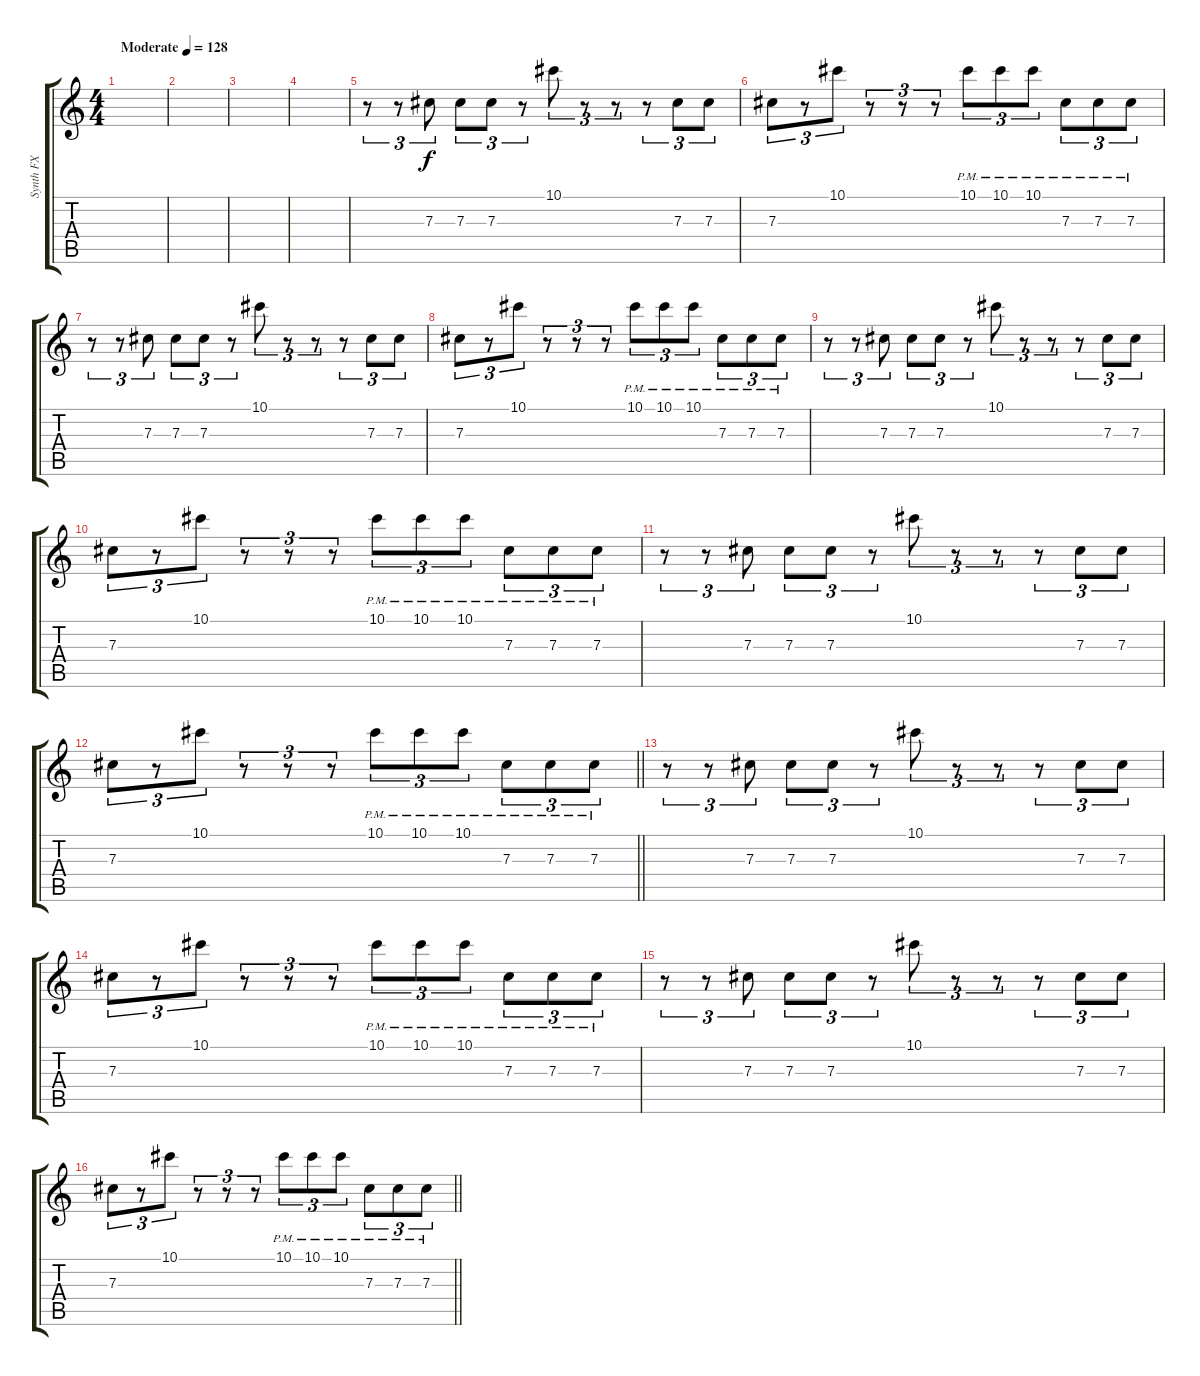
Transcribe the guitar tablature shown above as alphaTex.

\track ("Synth FX" "Synth FX") {instrument synthbass1}
\staff {score tabs}
\tuning (Eb4 Bb3 Gb3 Db3 Ab2 Db2) {hide}
\ts (4 4)
\tempo (128 "Moderate")
\clef g2
\ks c
|
|
|
|
r.8{tu (3 2)} r.8{tu (3 2)} 7.3.8{tu (3 2)} 7.3.8{tu (3 2)} 7.3.8{tu (3 2)} r.8{tu (3 2)} 10.1.8{tu (3 2)} r.8{tu (3 2)} r.8{tu (3 2)} r.8{tu (3 2)} 7.3.8{tu (3 2)} 7.3.8{tu (3 2)} |
7.3.8{tu (3 2)} r.8{tu (3 2)} 10.1.8{tu (3 2)} r.8{tu (3 2)} r.8{tu (3 2)} r.8{tu (3 2)} 10.1{pm}.8{tu (3 2)} 10.1{pm}.8{tu (3 2)} 10.1{pm}.8{tu (3 2)} 7.3{pm}.8{tu (3 2)} 7.3{pm}.8{tu (3 2)} 7.3{pm}.8{tu (3 2)} |
r.8{tu (3 2)} r.8{tu (3 2)} 7.3.8{tu (3 2)} 7.3.8{tu (3 2)} 7.3.8{tu (3 2)} r.8{tu (3 2)} 10.1.8{tu (3 2)} r.8{tu (3 2)} r.8{tu (3 2)} r.8{tu (3 2)} 7.3.8{tu (3 2)} 7.3.8{tu (3 2)} |
7.3.8{tu (3 2)} r.8{tu (3 2)} 10.1.8{tu (3 2)} r.8{tu (3 2)} r.8{tu (3 2)} r.8{tu (3 2)} 10.1{pm}.8{tu (3 2)} 10.1{pm}.8{tu (3 2)} 10.1{pm}.8{tu (3 2)} 7.3{pm}.8{tu (3 2)} 7.3{pm}.8{tu (3 2)} 7.3{pm}.8{tu (3 2)} |
r.8{tu (3 2)} r.8{tu (3 2)} 7.3.8{tu (3 2)} 7.3.8{tu (3 2)} 7.3.8{tu (3 2)} r.8{tu (3 2)} 10.1.8{tu (3 2)} r.8{tu (3 2)} r.8{tu (3 2)} r.8{tu (3 2)} 7.3.8{tu (3 2)} 7.3.8{tu (3 2)} |
7.3.8{tu (3 2)} r.8{tu (3 2)} 10.1.8{tu (3 2)} r.8{tu (3 2)} r.8{tu (3 2)} r.8{tu (3 2)} 10.1{pm}.8{tu (3 2)} 10.1{pm}.8{tu (3 2)} 10.1{pm}.8{tu (3 2)} 7.3{pm}.8{tu (3 2)} 7.3{pm}.8{tu (3 2)} 7.3{pm}.8{tu (3 2)} |
r.8{tu (3 2)} r.8{tu (3 2)} 7.3.8{tu (3 2)} 7.3.8{tu (3 2)} 7.3.8{tu (3 2)} r.8{tu (3 2)} 10.1.8{tu (3 2)} r.8{tu (3 2)} r.8{tu (3 2)} r.8{tu (3 2)} 7.3.8{tu (3 2)} 7.3.8{tu (3 2)} |
\barLineRight lightlight
7.3.8{tu (3 2)} r.8{tu (3 2)} 10.1.8{tu (3 2)} r.8{tu (3 2)} r.8{tu (3 2)} r.8{tu (3 2)} 10.1{pm}.8{tu (3 2)} 10.1{pm}.8{tu (3 2)} 10.1{pm}.8{tu (3 2)} 7.3{pm}.8{tu (3 2)} 7.3{pm}.8{tu (3 2)} 7.3{pm}.8{tu (3 2)} |
\section ("" "")
r.8{tu (3 2)} r.8{tu (3 2)} 7.3.8{tu (3 2)} 7.3.8{tu (3 2)} 7.3.8{tu (3 2)} r.8{tu (3 2)} 10.1.8{tu (3 2)} r.8{tu (3 2)} r.8{tu (3 2)} r.8{tu (3 2)} 7.3.8{tu (3 2)} 7.3.8{tu (3 2)} |
7.3.8{tu (3 2)} r.8{tu (3 2)} 10.1.8{tu (3 2)} r.8{tu (3 2)} r.8{tu (3 2)} r.8{tu (3 2)} 10.1{pm}.8{tu (3 2)} 10.1{pm}.8{tu (3 2)} 10.1{pm}.8{tu (3 2)} 7.3{pm}.8{tu (3 2)} 7.3{pm}.8{tu (3 2)} 7.3{pm}.8{tu (3 2)} |
r.8{tu (3 2)} r.8{tu (3 2)} 7.3.8{tu (3 2)} 7.3.8{tu (3 2)} 7.3.8{tu (3 2)} r.8{tu (3 2)} 10.1.8{tu (3 2)} r.8{tu (3 2)} r.8{tu (3 2)} r.8{tu (3 2)} 7.3.8{tu (3 2)} 7.3.8{tu (3 2)} |
\barLineRight lightlight
7.3.8{tu (3 2)} r.8{tu (3 2)} 10.1.8{tu (3 2)} r.8{tu (3 2)} r.8{tu (3 2)} r.8{tu (3 2)} 10.1{pm}.8{tu (3 2)} 10.1{pm}.8{tu (3 2)} 10.1{pm}.8{tu (3 2)} 7.3{pm}.8{tu (3 2)} 7.3{pm}.8{tu (3 2)} 7.3{pm}.8{tu (3 2)}
